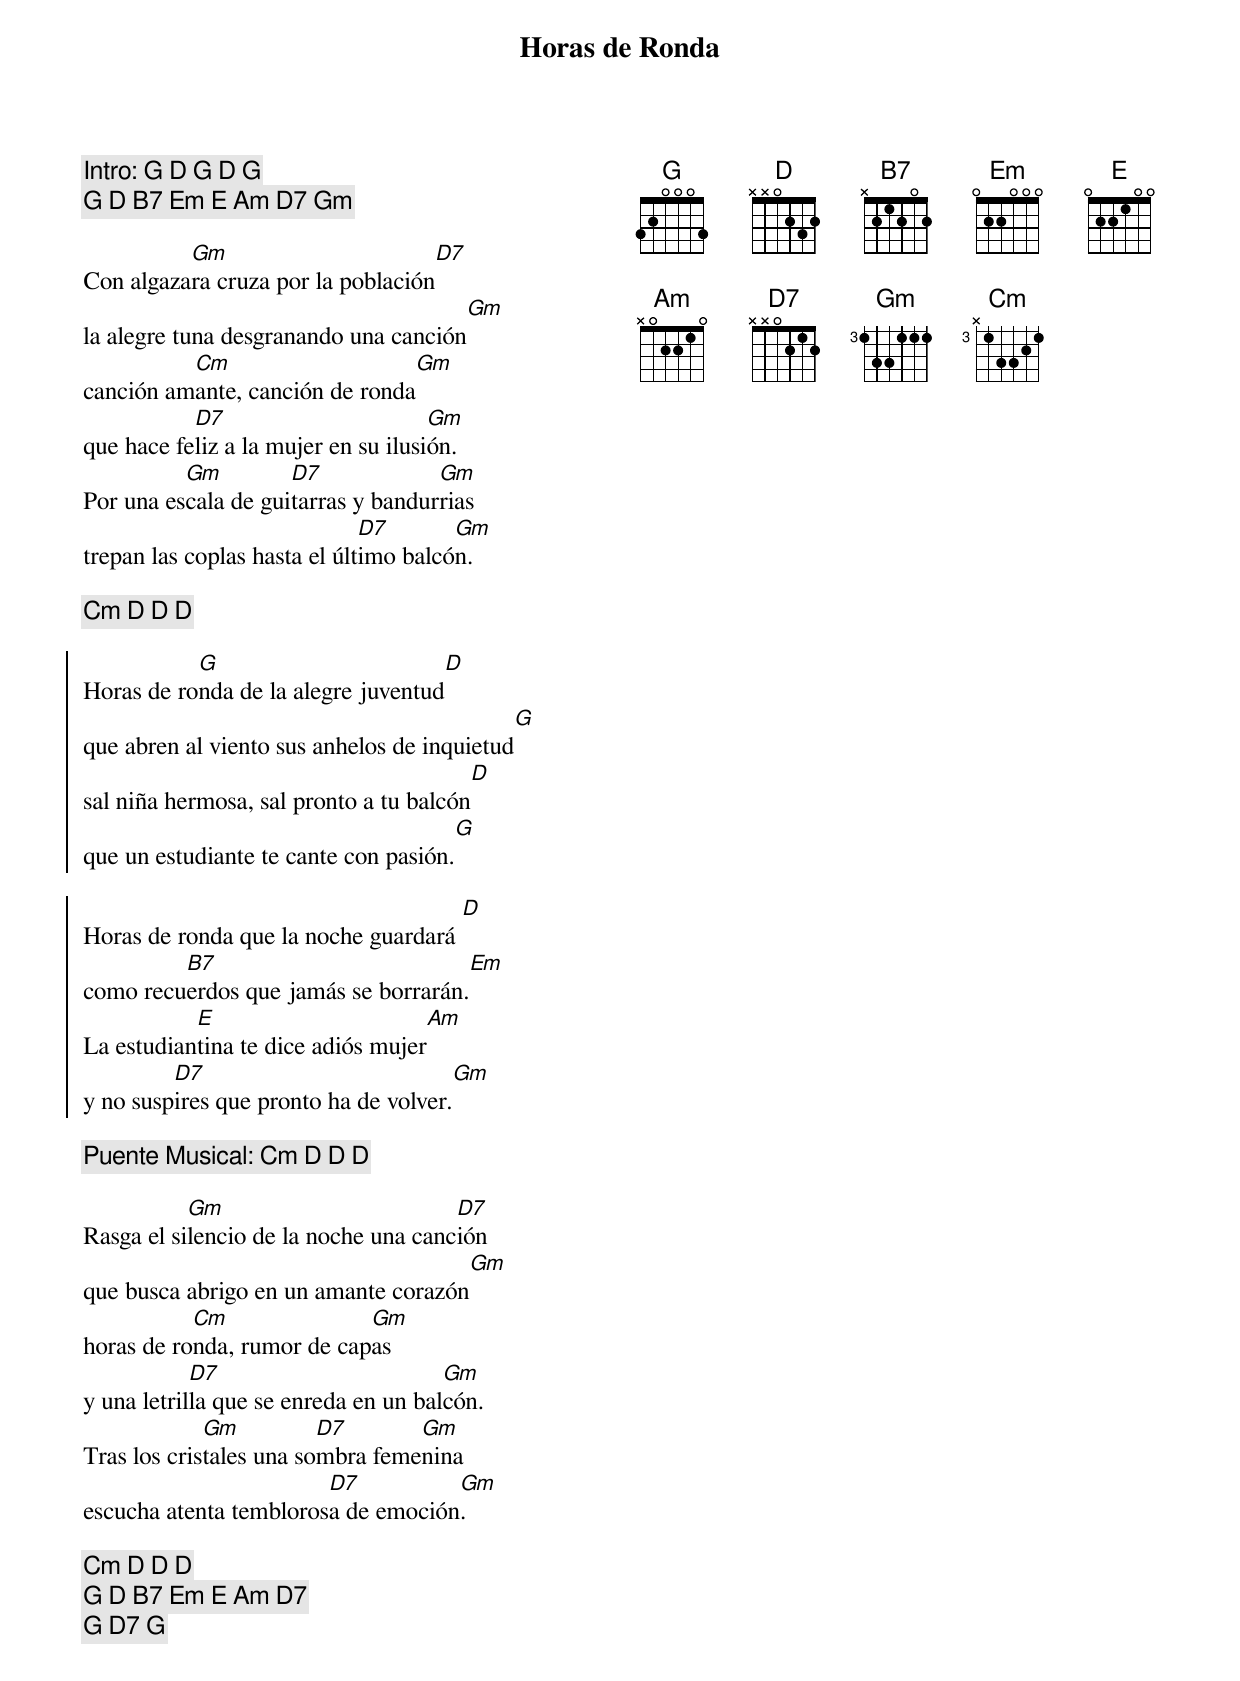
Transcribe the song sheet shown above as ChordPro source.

{title: Horas de Ronda}
{columns: 2}
{Define: E7 frets 0 2 0 1 0 0}
{comment: Intro: [G] [D] [G] [D] [G]}
{comment: [G] [D] [B7] [Em] [E] [Am] [D7] [Gm]}

{start_of_verse}
Con algaza[Gm]ra cruza por la población[D7]
la alegre tuna desgranando una canción[Gm]
canción am[Cm]ante, canción de ronda[Gm]
que hace fe[D7]liz a la mujer en su ilusi[Gm]ón.
Por una es[Gm]cala de gui[D7]tarras y bandur[Gm]rias
trepan las coplas hasta el últ[D7]imo balcó[Gm]n.
{end_of_verse}

{comment: [Cm] [D] [D] [D]}

{start_of_chorus}
Horas de ro[G]nda de la alegre juventud[D]
que abren al viento sus anhelos de inquietud[G]
sal niña hermosa, sal pronto a tu balcón[D]
que un estudiante te cante con pasión.[G]
{end_of_chorus}

{start_of_chorus}
Horas de ronda que la noche guardará [D]
como recu[B7]erdos que jamás se borrarán.[Em]
La estudian[E]tina te dice adiós mujer[Am]
y no susp[D7]ires que pronto ha de volver.[Gm]
{end_of_chorus}

{comment: Puente Musical: [Cm] [D] [D] [D]}

{start_of_verse}
Rasga el si[Gm]lencio de la noche una canc[D7]ión
que busca abrigo en un amante corazón[Gm]
horas de ro[Cm]nda, rumor de cap[Gm]as
y una letril[D7]la que se enreda en un bal[Gm]cón.
Tras los cris[Gm]tales una so[D7]mbra feme[Gm]nina
escucha atenta tembloros[D7]a de emoción[Gm].
{end_of_verse}

{comment: [Cm] [D] [D] [D]}
{comment: [G] [D] [B7] [Em] [E] [Am] [D7]}
{comment: [G] [D7] [G]}
